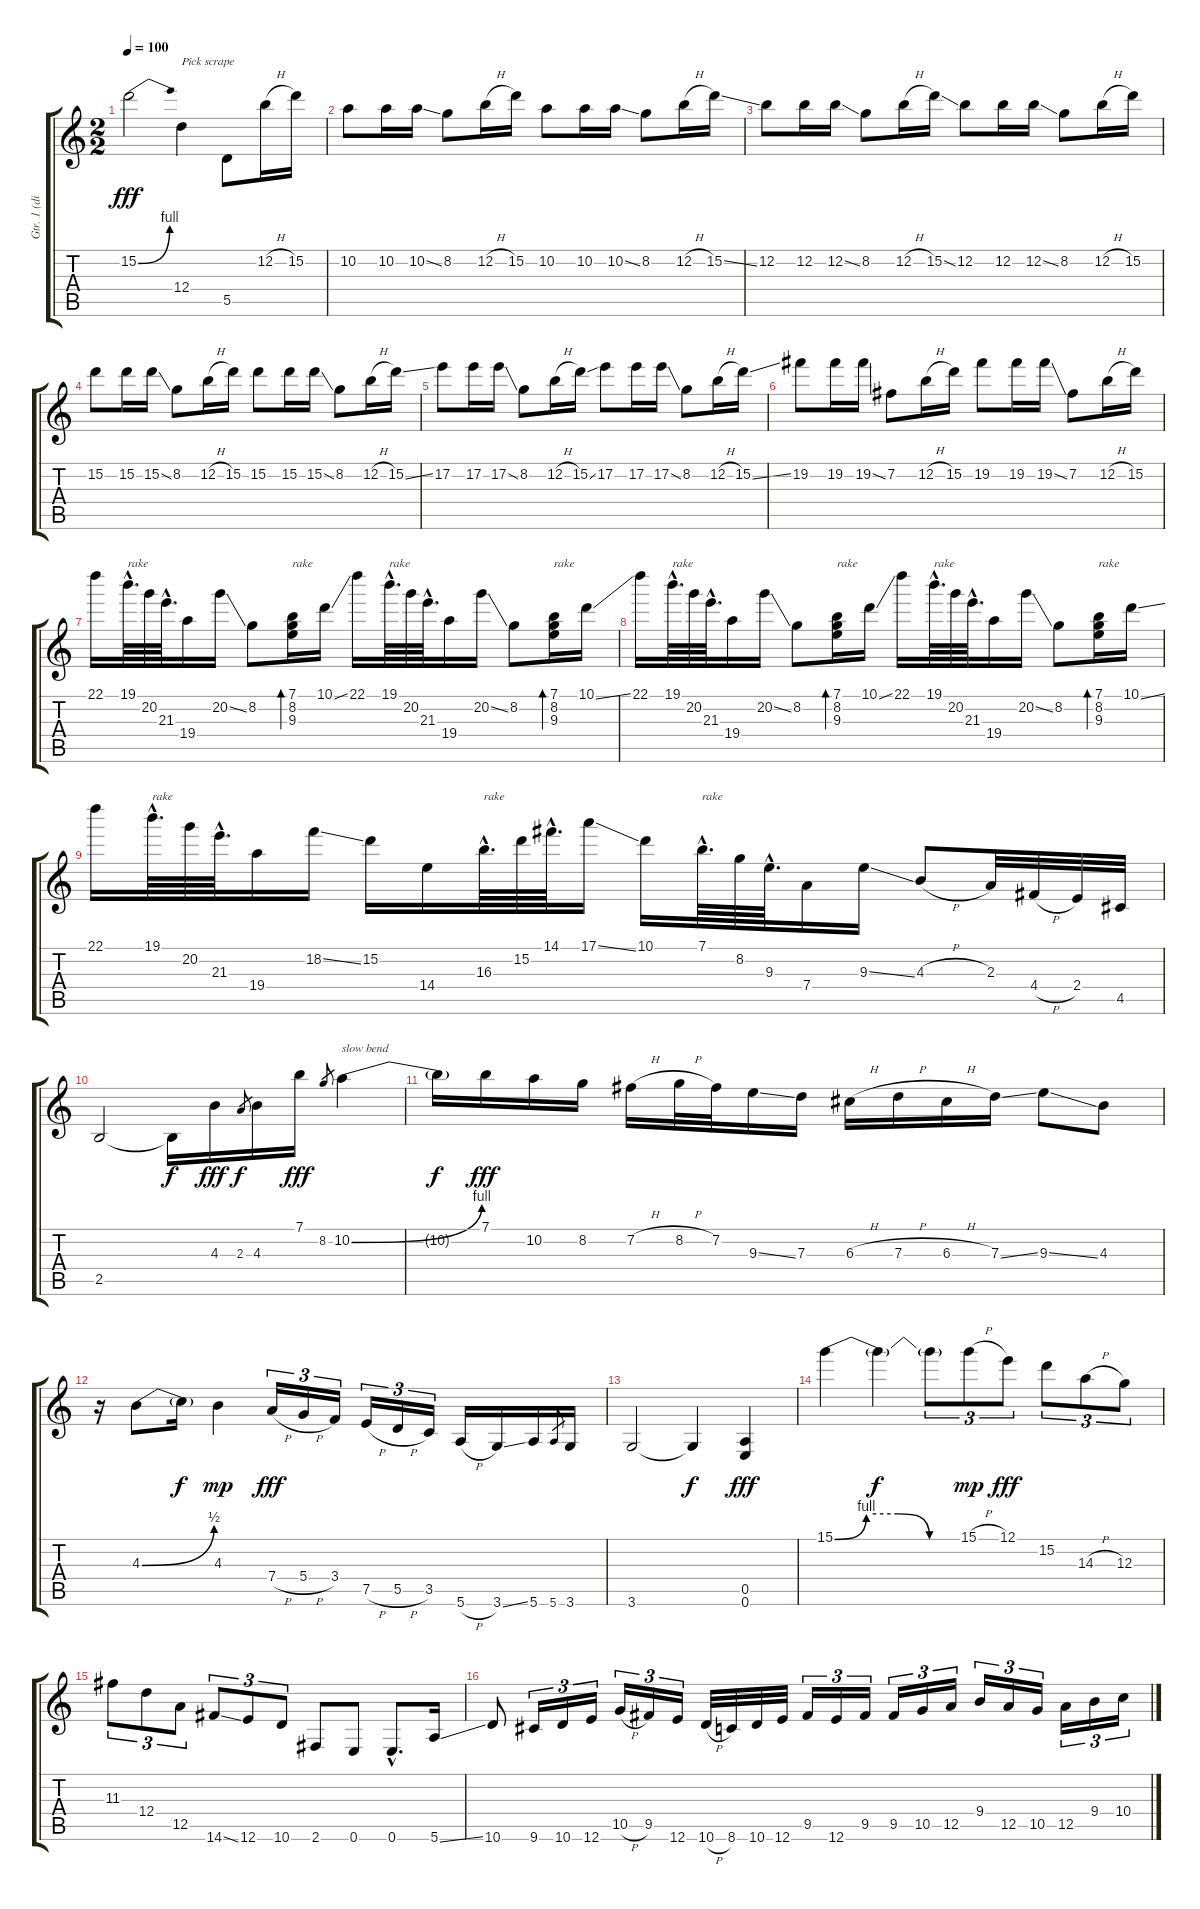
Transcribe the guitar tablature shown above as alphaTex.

\track ("Gtr. 1 (disto.)" "Gtr. 1 (di") {instrument distortionguitar}
\staff {score tabs}
\tuning (E4 B3 G3 D3 A2 E2) {hide}
\ts (2 2)
\tempo 100
\clef g2
\ks c
15.2{be (bend 0 0 60 4)}.2{dy fff} 12.4.4{txt "Pick scrape"} 5.5.8 12.2{h}.16 15.2.16 |
10.2.8 10.2.16 10.2{ss}.16 8.2.8 12.2{h}.16 15.2.16 10.2.8 10.2.16 10.2{ss}.16 8.2.8 12.2{h}.16 15.2{ss}.16 |
12.2.8 12.2.16 12.2{ss}.16 8.2.8 12.2{h}.16 15.2{ss}.16 12.2.8 12.2.16 12.2{ss}.16 8.2.8 12.2{h}.16 15.2.16 |
15.2.8 15.2.16 15.2{ss}.16 8.2.8 12.2{h}.16 15.2.16 15.2.8 15.2.16 15.2{ss}.16 8.2.8 12.2{h}.16 15.2{ss}.16 |
17.2.8 17.2.16 17.2{ss}.16 8.2.8 12.2{h}.16 15.2{ss}.16 17.2.8 17.2.16 17.2{ss}.16 8.2.8 12.2{h}.16 15.2{ss}.16 |
19.2.8 19.2.16 19.2{ss}.16 7.2.8 12.2{h}.16 15.2.16 19.2.8 19.2.16 19.2{ss}.16 7.2.8 12.2{h}.16 15.2.16 |
22.1.16 19.1{hac}.64{d txt "rake"} 20.2.64 21.3{hac}.64{d} 19.4.16 20.2{ss}.16 8.2.8 (7.1 8.2 9.3).16{bd 480 txt "rake"} 10.1{ss}.16 22.1.16 19.1{hac}.64{d txt "rake"} 20.2.64 21.3{hac}.64{d} 19.4.16 20.2{ss}.16 8.2.8 (7.1 8.2 9.3).16{bd 480 txt "rake"} 10.1{ss}.16 |
22.1.16 19.1{hac}.64{d txt "rake"} 20.2.64 21.3{hac}.64{d} 19.4.16 20.2{ss}.16 8.2.8 (7.1 8.2 9.3).16{bd 480 txt "rake"} 10.1{ss}.16 22.1.16 19.1{hac}.64{d txt "rake"} 20.2.64 21.3{hac}.64{d} 19.4.16 20.2{ss}.16 8.2.8 (7.1 8.2 9.3).16{bd 480 txt "rake"} 10.1{ss}.16 |
22.1.16 19.1{hac}.64{d txt "rake"} 20.2.64 21.3{hac}.64{d} 19.4.16 18.2{ss}.16 15.2.16 14.4.16 16.3{hac}.64{d txt "rake"} 15.2.64 14.1{hac}.64{d} 17.1{ss}.16 10.1.16 7.1{hac}.64{d txt "rake"} 8.2.64 9.3{hac}.64{d} 7.4.16 9.3{ss}.16 4.3{h}.8 2.3.32 4.4{h}.32 2.4.32 4.5.32 |
2.5.2 2.5{t}.16{dy f} 4.3.16{dy fff} 2.3.8{gr dy f} 4.3.16 7.1.16{dy fff} 8.2.8{gr} 10.2{be (bend 0 0 60 4)}.4{txt "slow bend"} |
10.2{t}.16{dy f} 7.1.16{dy fff} 10.2.16 8.2.16 7.2{h}.16 8.2{h}.32 7.2.32 9.3{ss}.16 7.3.16 6.3{h}.16 7.3{h}.16 6.3{h}.16 7.3{ss}.16 9.3{ss}.8 4.3.8 |
r.16 4.3{be (bend 0 0 60 2)}.8 4.3{t}.16{dy f} 4.3.4{dy mp} 7.4{h}.16{tu (3 2) dy fff} 5.4{h}.16{tu (3 2)} 3.4.16{tu (3 2)} 7.5{h}.16{tu (3 2)} 5.5{h}.16{tu (3 2)} 3.5.16{tu (3 2)} 5.6{h}.16 3.6{ss}.16 5.6.16 5.6.8{gr} 3.6.16 |
3.6.2 3.6{t}.4{dy f} (0.5 0.6).4{dy fff} |
15.1{be (custom 0 0 15 4 30 4 45 0 60 0)}.4 15.1{t}.4{dy f} 15.1{t}.8{tu (3 2)} 15.1{h}.8{tu (3 2) dy mp} 12.1.8{tu (3 2) dy fff} 15.2.8{tu (3 2)} 14.3{h}.8{tu (3 2)} 12.3.8{tu (3 2)} |
11.3.8{tu (3 2)} 12.4.8{tu (3 2)} 12.5.8{tu (3 2)} 14.6{ss}.8{tu (3 2)} 12.6.8{tu (3 2)} 10.6.8{tu (3 2)} 2.6.8 0.6.8 0.6{hac}.8{d} 5.6{ss}.16 |
10.6.8 9.6.16{tu (3 2)} 10.6.16{tu (3 2)} 12.6.16{tu (3 2)} 10.5{h}.16{tu (3 2)} 9.5.16{tu (3 2)} 12.6.16{tu (3 2)} 10.6{h}.32 8.6.32 10.6.32 12.6.32 9.5.16{tu (3 2)} 12.6.16{tu (3 2)} 9.5.16{tu (3 2)} 9.5.16{tu (3 2)} 10.5.16{tu (3 2)} 12.5.16{tu (3 2)} 9.4.16{tu (3 2)} 12.5.16{tu (3 2)} 10.5.16{tu (3 2)} 12.5.16{tu (3 2)} 9.4.16{tu (3 2)} 10.4.16{tu (3 2)}
